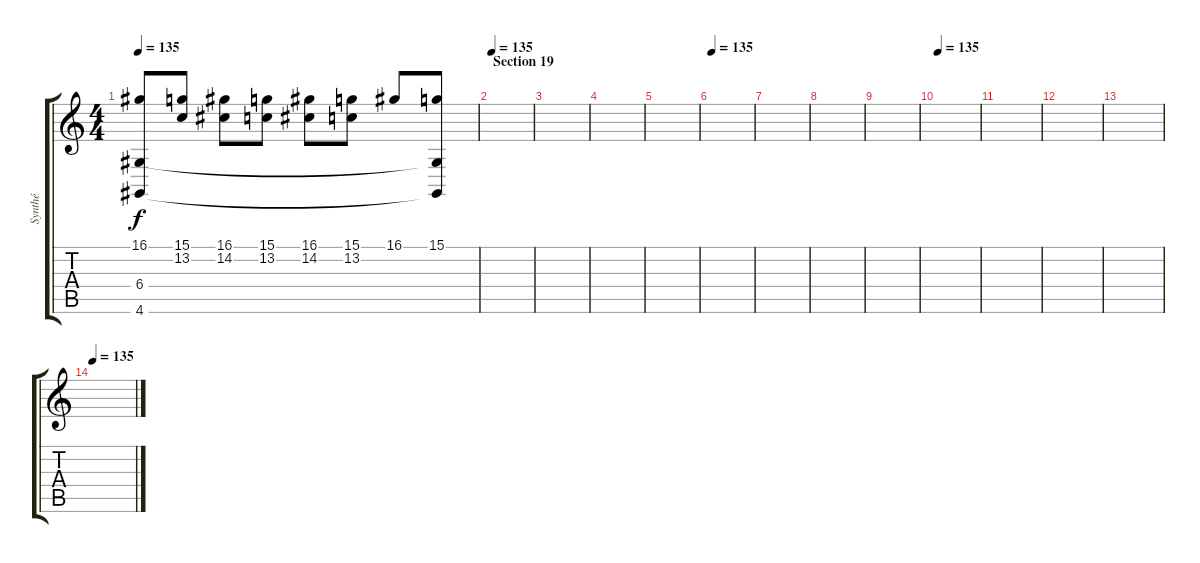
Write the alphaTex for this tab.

\track ("Synthé" "Synthé") {instrument churchorgan}
\staff {score tabs}
\tuning (E4 B3 G3 D3 A2 E2) {hide}
\ts (4 4)
\tempo 135
\clef g2
\ks c
(16.1 6.4 4.6).8{dy f} (15.1 13.2).8 (16.1 14.2).8 (15.1 13.2).8 (16.1 14.2).8 (15.1 13.2).8 16.1.8 (15.1 6.4{t} 4.6{t}).8 |
\section ("" "Section 19")
\tempo 135
|
|
|
|
\tempo 135
|
|
|
|
\tempo 135
|
|
|
|
\tempo 135
